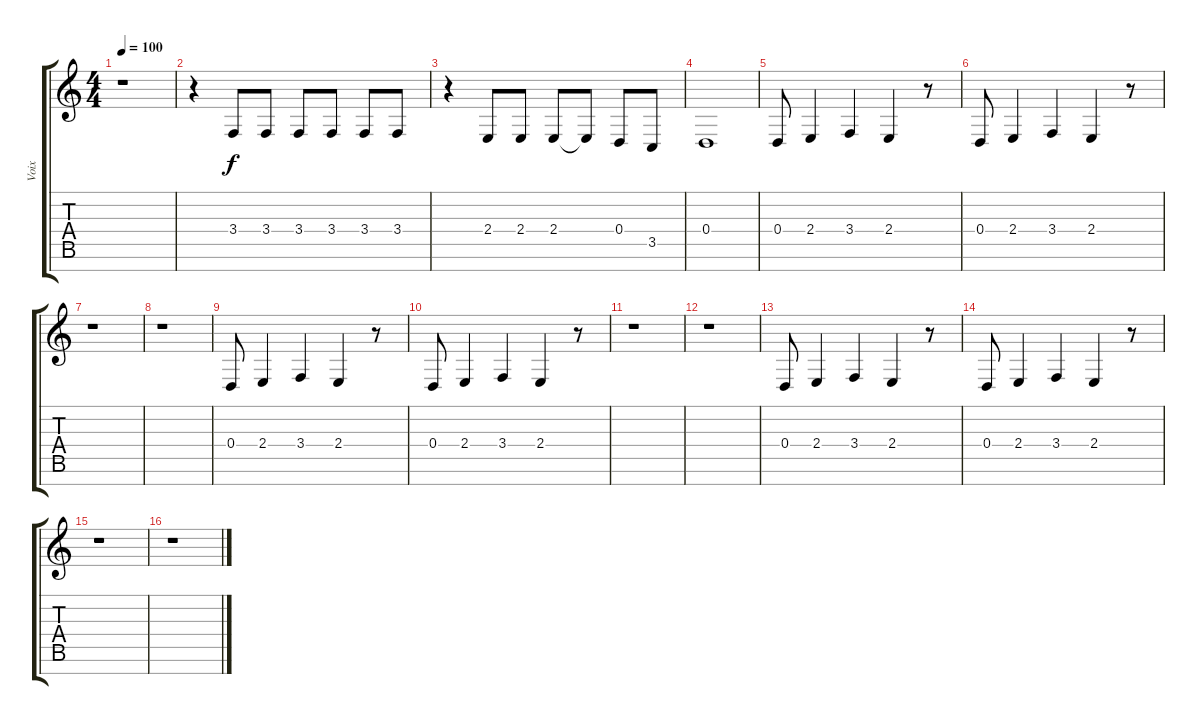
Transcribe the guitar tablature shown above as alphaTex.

\track ("Voix" "Voix") {instrument lead6voice}
\staff {score tabs}
\tuning (E4 B3 G3 D3 A2 E2 B1) {hide}
\ts (4 4)
\tempo 100
\clef g2
\ks c
r.1{dy f} |
r.4 3.4.8 3.4.8 3.4.8 3.4.8 3.4.8 3.4.8 |
r.4 2.4.8 2.4.8 2.4.8 2.4{t}.8 0.4.8 3.5.8 |
0.4.1 |
0.4.8 2.4.4 3.4.4 2.4.4 r.8 |
0.4.8 2.4.4 3.4.4 2.4.4 r.8 |
r.1 |
r.1 |
0.4.8 2.4.4 3.4.4 2.4.4 r.8 |
0.4.8 2.4.4 3.4.4 2.4.4 r.8 |
r.1 |
r.1 |
0.4.8 2.4.4 3.4.4 2.4.4 r.8 |
0.4.8 2.4.4 3.4.4 2.4.4 r.8 |
r.1 |
r.1
